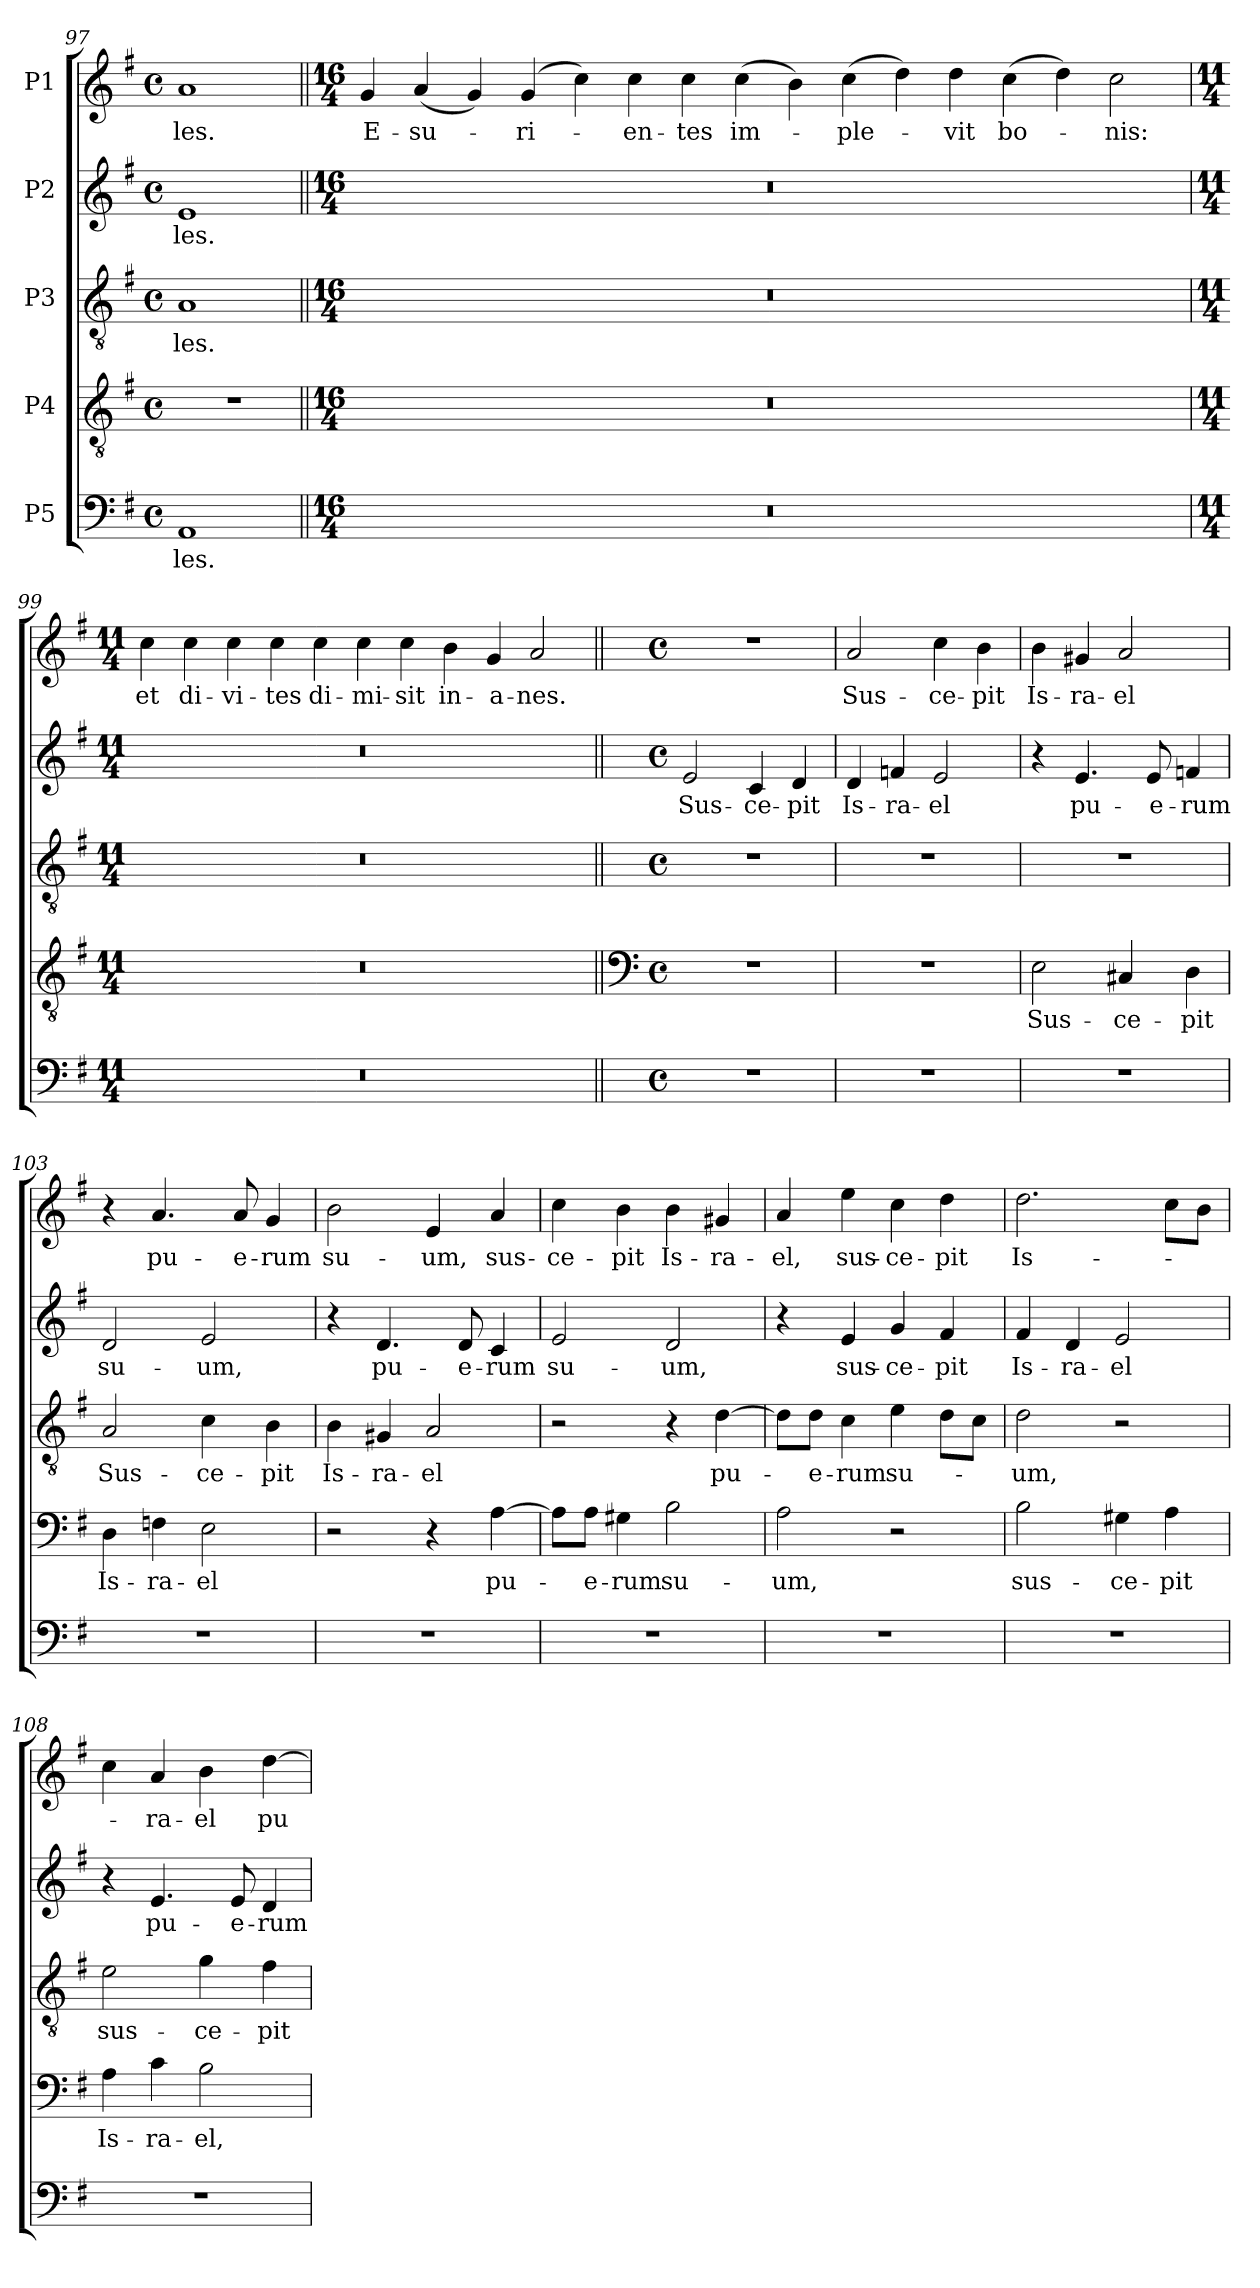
**kern	**text	**kern	**text	**kern	**text	**kern	**text	**kern	**text
*part5	*part5	*part4	*part4	*part3	*part3	*part2	*part2	*part1	*part1
*staff5	*staff5	*staff4	*staff4	*staff3	*staff3	*staff2	*staff2	*staff1	*staff1
*I"P5	*	*I"P4	*	*I"P3	*	*I"P2	*	*I"P1	*
*clefF4	*	*clefGv2	*	*clefGv2	*	*clefG2	*	*clefG2	*
*	*	*	*	*ITrd7c12	*	*	*	*	*
*k[f#]	*	*k[f#]	*	*k[f#]	*	*k[f#]	*	*k[f#]	*
*G:	*	*G:	*	*G:	*	*G:	*	*G:	*
*M4/4	*	*M4/4	*	*M4/4	*	*M4/4	*	*M4/4	*
*met(c)	*	*met(c)	*	*met(c)	*	*met(c)	*	*met(c)	*
=97	=97	=97	=97	=97	=97	=97	=97	=97	=97
!	!LO:LY:b	!	!	!	!LO:LY:b	!	!LO:LY:b	!	!LO:LY:b
1AA	-les.	1r	.	1AA	-les.	1e	-les.	1a	-les.
!!LO:LB:g=z
=98||	=98||	=98||	=98||	=98||	=98||	=98||	=98||	=98||	=98||
*M16/4	*	*M16/4	*	*M16/4	*	*M16/4	*	*M16/4	*
!LO:N:vis=1	!	!LO:N:vis=1	!	!LO:N:vis=1	!	!LO:N:vis=1	!	!	!LO:LY:b
00r	.	00r	.	00r	.	00r	.	4g/	E-
!	!	!	!	!	!	!	!	!	!LO:LY:b
.	.	.	.	.	.	.	.	(4a/	-su-
.	.	.	.	.	.	.	.	4g/)	.
!	!	!	!	!	!	!	!	!	!LO:LY:b
.	.	.	.	.	.	.	.	(4g/	-ri-
.	.	.	.	.	.	.	.	4cc\)	.
!	!	!	!	!	!	!	!	!	!LO:LY:b
.	.	.	.	.	.	.	.	4cc\	-en-
!	!	!	!	!	!	!	!	!	!LO:LY:b
.	.	.	.	.	.	.	.	4cc\	-tes
!	!	!	!	!	!	!	!	!	!LO:LY:b
.	.	.	.	.	.	.	.	(>4cc\	im-
.	.	.	.	.	.	.	.	4b\)	.
!	!	!	!	!	!	!	!	!	!LO:LY:b
.	.	.	.	.	.	.	.	(>4cc\	-ple-
.	.	.	.	.	.	.	.	4dd\)	.
!	!	!	!	!	!	!	!	!	!LO:LY:b
.	.	.	.	.	.	.	.	4dd\	-vit
!	!	!	!	!	!	!	!	!	!LO:LY:b
.	.	.	.	.	.	.	.	(>4cc\	bo-
.	.	.	.	.	.	.	.	4dd\)	.
!	!	!	!	!	!	!	!	!	!LO:LY:b
.	.	.	.	.	.	.	.	2cc\	-nis:
=99	=99	=99	=99	=99	=99	=99	=99	=99	=99
*M11/4	*	*M11/4	*	*M11/4	*	*M11/4	*	*M11/4	*
!LO:N:vis=1	!	!LO:N:vis=1	!	!LO:N:vis=1	!	!LO:N:vis=1	!	!	!LO:LY:b
4%11r	.	4%11r	.	4%11r	.	4%11r	.	4cc\	et
!	!	!	!	!	!	!	!	!	!LO:LY:b
.	.	.	.	.	.	.	.	4cc\	di-
!	!	!	!	!	!	!	!	!	!LO:LY:b
.	.	.	.	.	.	.	.	4cc\	-vi-
!	!	!	!	!	!	!	!	!	!LO:LY:b
.	.	.	.	.	.	.	.	4cc\	-tes
!	!	!	!	!	!	!	!	!	!LO:LY:b
.	.	.	.	.	.	.	.	4cc\	di-
!	!	!	!	!	!	!	!	!	!LO:LY:b
.	.	.	.	.	.	.	.	4cc\	-mi-
!	!	!	!	!	!	!	!	!	!LO:LY:b
.	.	.	.	.	.	.	.	4cc\	-sit
!	!	!	!	!	!	!	!	!	!LO:LY:b
.	.	.	.	.	.	.	.	4b\	in-
!	!	!	!	!	!	!	!	!	!LO:LY:b
.	.	.	.	.	.	.	.	4g/	-a-
!	!	!	!	!	!	!	!	!	!LO:LY:b
.	.	.	.	.	.	.	.	2a/	-nes.
!!LO:LB:g=z
=100||	=100||	=100||	=100||	=100||	=100||	=100||	=100||	=100||	=100||
*	*	*clefF4	*	*	*	*	*	*	*
*M4/4	*	*M4/4	*	*M4/4	*	*M4/4	*	*M4/4	*
*met(c)	*	*met(c)	*	*met(c)	*	*met(c)	*	*met(c)	*
!	!	!	!	!	!	!	!LO:LY:b	!	!
1r	.	1r	.	1r	.	2e/	Sus-	1r	.
!	!	!	!	!	!	!	!LO:LY:b	!	!
.	.	.	.	.	.	4c/	-ce-	.	.
!	!	!	!	!	!	!	!LO:LY:b	!	!
.	.	.	.	.	.	4d/	-pit	.	.
=101	=101	=101	=101	=101	=101	=101	=101	=101	=101
!	!	!	!	!	!	!	!LO:LY:b	!	!LO:LY:b
1r	.	1r	.	1r	.	4d/	Is-	2a/	Sus-
!	!	!	!	!	!	!	!LO:LY:b	!	!
.	.	.	.	.	.	4fn/	-ra-	.	.
!	!	!	!	!	!	!	!LO:LY:b	!	!LO:LY:b
.	.	.	.	.	.	2e/	-el	4cc\	-ce-
!	!	!	!	!	!	!	!	!	!LO:LY:b
.	.	.	.	.	.	.	.	4b\	-pit
=102	=102	=102	=102	=102	=102	=102	=102	=102	=102
!	!	!	!LO:LY:b	!	!	!	!	!	!LO:LY:b
1r	.	2E\	Sus-	1r	.	4r	.	4b\	Is-
!	!	!	!	!	!	!	!LO:LY:b	!	!LO:LY:b
.	.	.	.	.	.	4.e/	pu-	4g#X/	-ra-
!	!	!	!LO:LY:b	!	!	!	!	!	!LO:LY:b
.	.	4C#X/	-ce-	.	.	.	.	2a/	-el
!	!	!	!	!	!	!	!LO:LY:b	!	!
.	.	.	.	.	.	8e/	-e-	.	.
!	!	!	!LO:LY:b	!	!	!	!LO:LY:b	!	!
.	.	4D\	-pit	.	.	4fn/	-rum	.	.
=103	=103	=103	=103	=103	=103	=103	=103	=103	=103
!	!	!	!LO:LY:b	!	!LO:LY:b	!	!LO:LY:b	!	!
1r	.	4D\	Is-	2AA/	Sus-	2d/	su-	4r	.
!	!	!	!LO:LY:b	!	!	!	!	!	!LO:LY:b
.	.	4Fn\	-ra-	.	.	.	.	4.a/	pu-
!	!	!	!LO:LY:b	!	!LO:LY:b	!	!LO:LY:b	!	!
.	.	2E\	-el	4C\	-ce-	2e/	-um,	.	.
!	!	!	!	!	!	!	!	!	!LO:LY:b
.	.	.	.	.	.	.	.	8a/	-e-
!	!	!	!	!	!LO:LY:b	!	!	!	!LO:LY:b
.	.	.	.	4BB\	-pit	.	.	4g/	-rum
=104	=104	=104	=104	=104	=104	=104	=104	=104	=104
!	!	!	!	!	!LO:LY:b	!	!	!	!LO:LY:b
1r	.	2r	.	4BB\	Is-	4r	.	2b\	su-
!	!	!	!	!	!LO:LY:b	!	!LO:LY:b	!	!
.	.	.	.	4GG#X/	-ra-	4.d/	pu-	.	.
!	!	!	!	!	!LO:LY:b	!	!	!	!LO:LY:b
.	.	4r	.	2AA/	-el	.	.	4e/	-um,
!	!	!	!	!	!	!	!LO:LY:b	!	!
.	.	.	.	.	.	8d/	-e-	.	.
!	!	!	!LO:LY:b	!	!	!	!LO:LY:b	!	!LO:LY:b
.	.	[>4A\	pu-	.	.	4c/	-rum	4a/	sus-
=105	=105	=105	=105	=105	=105	=105	=105	=105	=105
!	!	!	!	!	!	!	!LO:LY:b	!	!LO:LY:b
1r	.	8A\L]	.	2r	.	2e/	su-	4cc\	-ce-
!	!	!	!LO:LY:b	!	!	!	!	!	!
.	.	8A\J	-e-	.	.	.	.	.	.
!	!	!	!LO:LY:b	!	!	!	!	!	!LO:LY:b
.	.	4G#X\	-rum	.	.	.	.	4b\	-pit
!	!	!	!LO:LY:b	!	!	!	!LO:LY:b	!	!LO:LY:b
.	.	2B\	su-	4r	.	2d/	-um,	4b\	Is-
!	!	!	!	!	!LO:LY:b	!	!	!	!LO:LY:b
.	.	.	.	[>4D\	pu-	.	.	4g#X/	-ra-
!!LO:LB:g=z
=106	=106	=106	=106	=106	=106	=106	=106	=106	=106
!	!	!	!LO:LY:b	!	!	!	!	!	!LO:LY:b
1r	.	2A\	-um,	8D\L]	.	4r	.	4a/	-el,
!	!	!	!	!	!LO:LY:b	!	!	!	!
.	.	.	.	8D\J	-e-	.	.	.	.
!	!	!	!	!	!LO:LY:b	!	!LO:LY:b	!	!LO:LY:b
.	.	.	.	4C\	-rum	4e/	sus-	4ee\	sus-
!	!	!	!	!	!LO:LY:b	!	!LO:LY:b	!	!LO:LY:b
.	.	2r	.	4E\	su-	4g/	-ce-	4cc\	-ce-
!	!	!	!	!	!	!	!LO:LY:b	!	!LO:LY:b
.	.	.	.	8D\L	.	4f#/	-pit	4dd\	-pit
.	.	.	.	8C\J	.	.	.	.	.
=107	=107	=107	=107	=107	=107	=107	=107	=107	=107
!	!	!	!LO:LY:b	!	!LO:LY:b	!	!LO:LY:b	!	!LO:LY:b
1r	.	2B\	sus-	2D\	-um,	4f#/	Is-	2.dd\	Is-
!	!	!	!	!	!	!	!LO:LY:b	!	!
.	.	.	.	.	.	4d/	-ra-	.	.
!	!	!	!LO:LY:b	!	!	!	!LO:LY:b	!	!
.	.	4G#X\	-ce-	2r	.	2e/	-el	.	.
!	!	!	!LO:LY:b	!	!	!	!	!	!
.	.	4A\	-pit	.	.	.	.	8cc\L	.
.	.	.	.	.	.	.	.	8b\J	.
=108	=108	=108	=108	=108	=108	=108	=108	=108	=108
!	!	!	!LO:LY:b	!	!LO:LY:b	!	!	!	!
1r	.	4A\	Is-	2E\	sus-	4r	.	4cc\	.
!	!	!	!LO:LY:b	!	!	!	!LO:LY:b	!	!LO:LY:b
.	.	4c\	-ra-	.	.	4.e/	pu-	4a/	-ra-
!	!	!	!LO:LY:b	!	!LO:LY:b	!	!	!	!LO:LY:b
.	.	2B\	-el,	4G\	-ce-	.	.	4b\	-el
!	!	!	!	!	!	!	!LO:LY:b	!	!
.	.	.	.	.	.	8e/	-e-	.	.
!	!	!	!	!	!LO:LY:b	!	!LO:LY:b	!	!LO:LY:b
.	.	.	.	4F#\	-pit	4d/	-rum	[>4dd\	pu-
=	=	=	=	=	=	=	=	=	=
*-	*-	*-	*-	*-	*-	*-	*-	*-	*-
